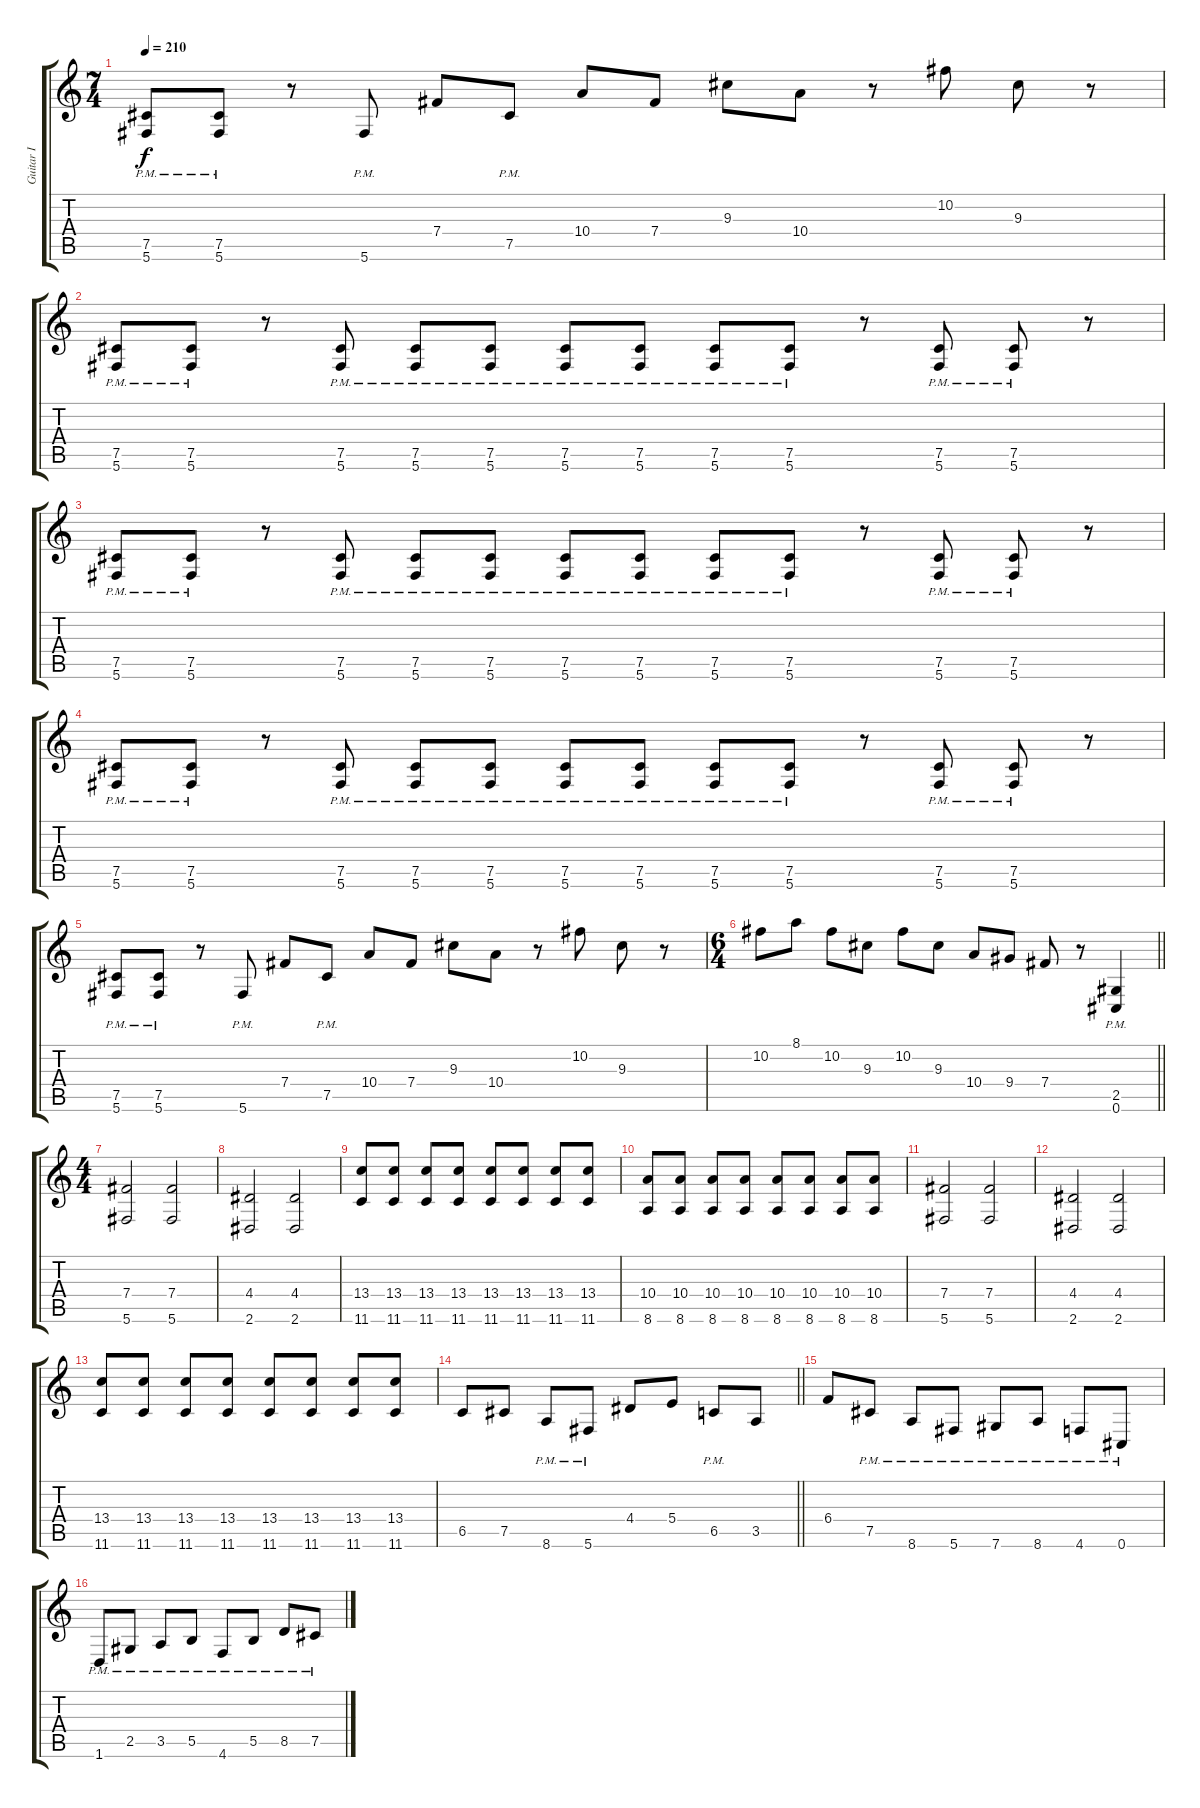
\track ("Guitar I" "Guitar I") {instrument distortionguitar}
\staff {score tabs}
\tuning (Db4 Ab3 E3 B2 Gb2 Db2) {hide}
\ts (7 4)
\tempo 210
\clef g2
\ks c
(7.5{pm} 5.6{pm}).8{dy f} (7.5{pm} 5.6{pm}).8 r.8 5.6{pm}.8 7.4.8 7.5{pm}.8 10.4.8 7.4.8 9.3.8 10.4.8 r.8 10.2.8 9.3.8 r.8 |
(7.5{pm} 5.6{pm}).8 (7.5{pm} 5.6{pm}).8 r.8 (7.5{pm} 5.6{pm}).8 (7.5{pm} 5.6{pm}).8 (7.5{pm} 5.6{pm}).8 (7.5{pm} 5.6{pm}).8 (7.5{pm} 5.6{pm}).8 (7.5{pm} 5.6{pm}).8 (7.5{pm} 5.6{pm}).8 r.8 (7.5{pm} 5.6{pm}).8 (7.5{pm} 5.6{pm}).8 r.8 |
(7.5{pm} 5.6{pm}).8 (7.5{pm} 5.6{pm}).8 r.8 (7.5{pm} 5.6{pm}).8 (7.5{pm} 5.6{pm}).8 (7.5{pm} 5.6{pm}).8 (7.5{pm} 5.6{pm}).8 (7.5{pm} 5.6{pm}).8 (7.5{pm} 5.6{pm}).8 (7.5{pm} 5.6{pm}).8 r.8 (7.5{pm} 5.6{pm}).8 (7.5{pm} 5.6{pm}).8 r.8 |
(7.5{pm} 5.6{pm}).8 (7.5{pm} 5.6{pm}).8 r.8 (7.5{pm} 5.6{pm}).8 (7.5{pm} 5.6{pm}).8 (7.5{pm} 5.6{pm}).8 (7.5{pm} 5.6{pm}).8 (7.5{pm} 5.6{pm}).8 (7.5{pm} 5.6{pm}).8 (7.5{pm} 5.6{pm}).8 r.8 (7.5{pm} 5.6{pm}).8 (7.5{pm} 5.6{pm}).8 r.8 |
(7.5{pm} 5.6{pm}).8 (7.5{pm} 5.6{pm}).8 r.8 5.6{pm}.8 7.4.8 7.5{pm}.8 10.4.8 7.4.8 9.3.8 10.4.8 r.8 10.2.8 9.3.8 r.8 |
\ts (6 4)
\barLineRight lightlight
10.2.8 8.1.8 10.2.8 9.3.8 10.2.8 9.3.8 10.4.8 9.4.8 7.4.8 r.8 (2.5{pm} 0.6{pm}).4 |
\ts (4 4)
(7.4 5.6).2 (7.4 5.6).2 |
(4.4 2.6).2 (4.4 2.6).2 |
(13.4 11.6).8 (13.4 11.6).8 (13.4 11.6).8 (13.4 11.6).8 (13.4 11.6).8 (13.4 11.6).8 (13.4 11.6).8 (13.4 11.6).8 |
(10.4 8.6).8 (10.4 8.6).8 (10.4 8.6).8 (10.4 8.6).8 (10.4 8.6).8 (10.4 8.6).8 (10.4 8.6).8 (10.4 8.6).8 |
(7.4 5.6).2 (7.4 5.6).2 |
(4.4 2.6).2 (4.4 2.6).2 |
(13.4 11.6).8 (13.4 11.6).8 (13.4 11.6).8 (13.4 11.6).8 (13.4 11.6).8 (13.4 11.6).8 (13.4 11.6).8 (13.4 11.6).8 |
\barLineRight lightlight
6.5.8 7.5.8 8.6{pm}.8 5.6{pm}.8 4.4.8 5.4.8 6.5{pm}.8 3.5.8 |
6.4.8 7.5{pm}.8 8.6{pm}.8 5.6{pm}.8 7.6{pm}.8 8.6{pm}.8 4.6{pm}.8 0.6{pm}.8 |
1.6{pm}.8 2.5{pm}.8 3.5{pm}.8 5.5{pm}.8 4.6{pm}.8 5.5{pm}.8 8.5{pm}.8 7.5{pm}.8
